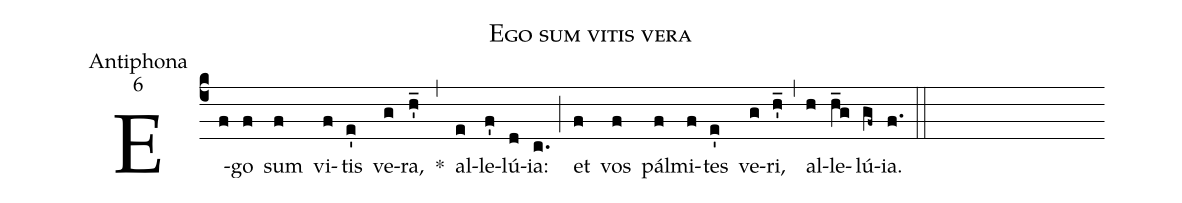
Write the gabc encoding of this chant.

name:Ego sum vitis vera;
office-part:Antiphona;
mode:6;
%%
(c4) E(f)go(f) sum(f) vi(f)tis(e') ve(g)ra,(h'_) *(,) al(e)le(f')lú(d)ia:(c.) (;) et(f) vos(f) pál(f)mi(f)tes(e') ve(g)ri,(h'_) (,) al(h)le(h_g)lú(gf~)ia.(f.) (::)
